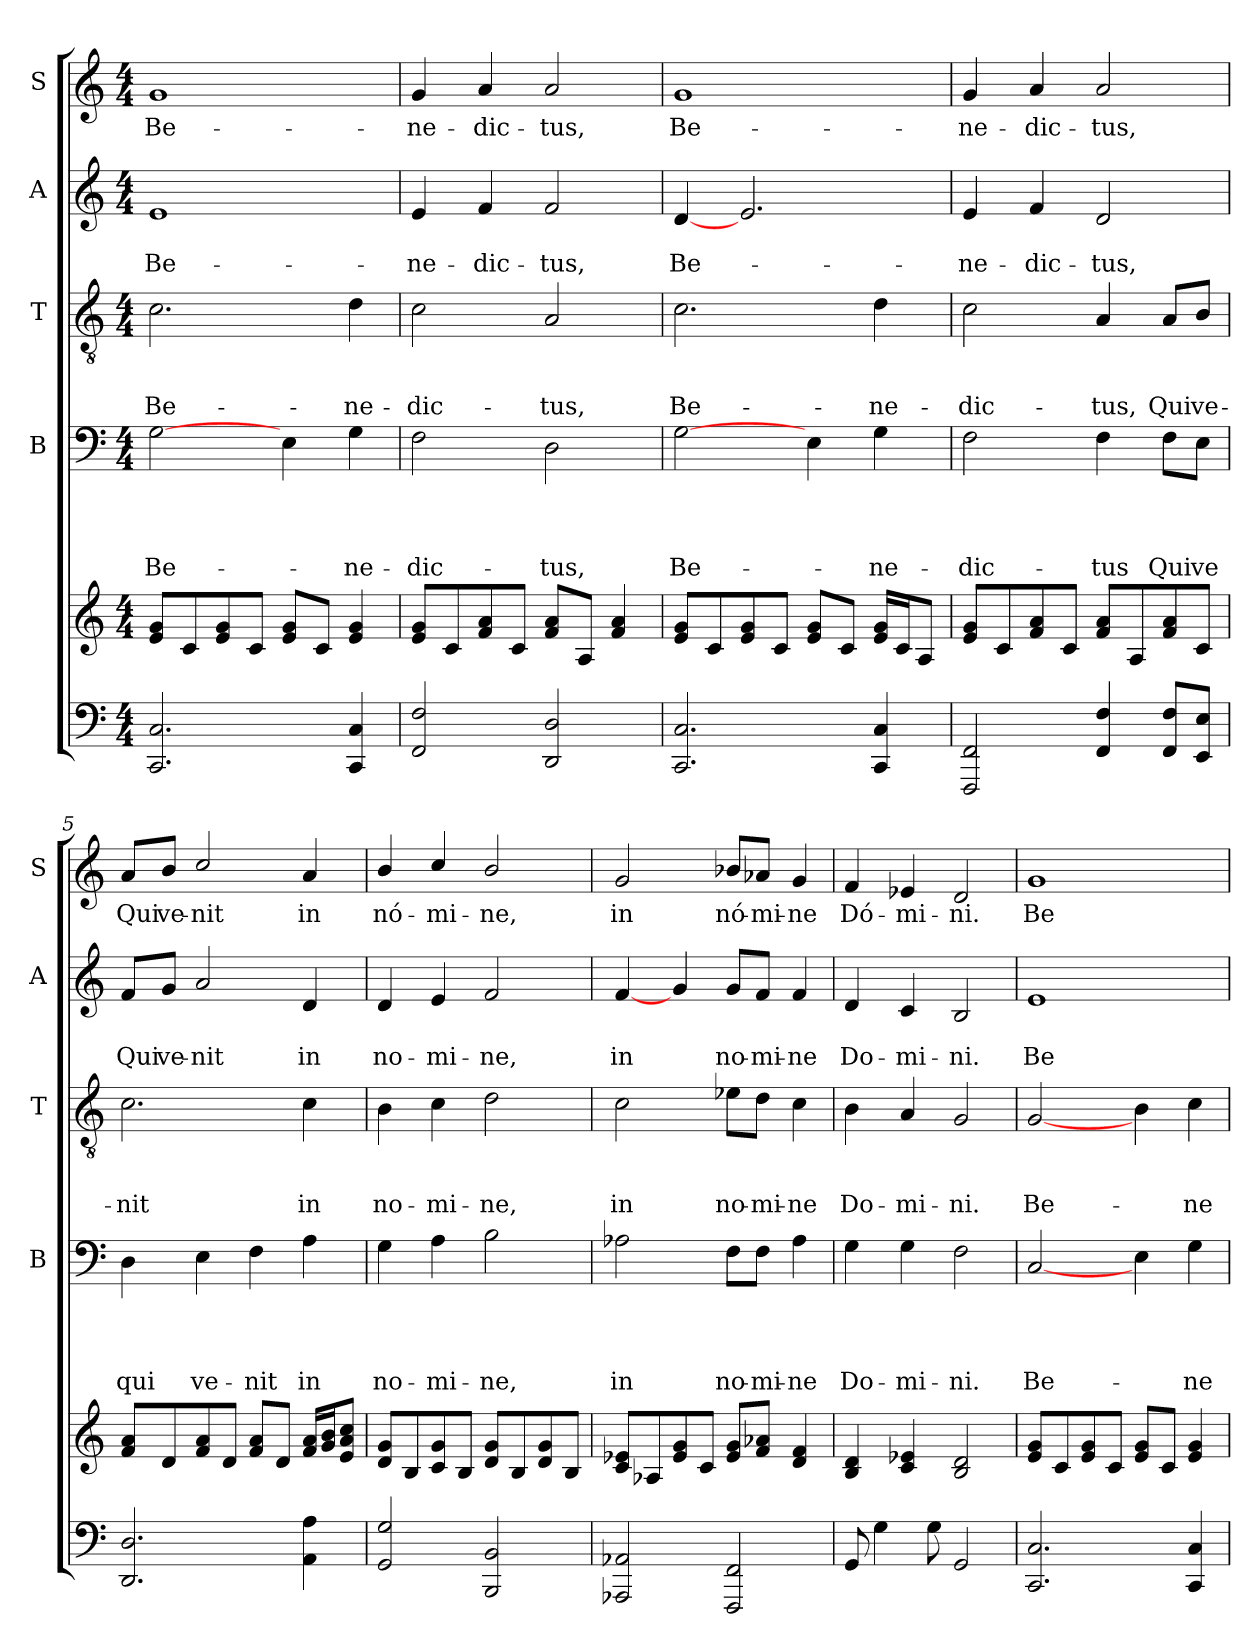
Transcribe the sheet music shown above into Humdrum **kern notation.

**kern	**kern	**kern	**text	**text	**text	**text	**kern	**text	**text	**text	**kern	**text	**text	**kern	**text
*part5	*part5	*part4	*part4	*part4	*part4	*part4	*part3	*part3	*part3	*part3	*part2	*part2	*part2	*part1	*part1
*staff6	*staff5	*staff4	*staff4	*staff4	*staff4	*staff4	*staff3	*staff3	*staff3	*staff3	*staff2	*staff2	*staff2	*staff1	*staff1
*	*	*I"B	*	*	*	*	*I"T	*	*	*	*I"A	*	*	*I"S	*
*	*	*I'B	*	*	*	*	*I'T	*	*	*	*I'A	*	*	*I'S	*
*clefF4	*clefG2	*clefF4	*	*	*	*	*clefGv2	*	*	*	*clefG2	*	*	*clefG2	*
*k[]	*k[]	*k[]	*	*	*	*	*k[]	*	*	*	*k[]	*	*	*k[]	*
*C:	*C:	*C:	*	*	*	*	*C:	*	*	*	*C:	*	*	*C:	*
*M4/4	*M4/4	*M4/4	*	*	*	*	*M4/4	*	*	*	*M4/4	*	*	*M4/4	*
*MM82	*MM82	*MM82	*	*	*	*	*MM82	*	*	*	*MM82	*	*	*MM82	*
=1	=1	=1	=1	=1	=1	=1	=1	=1	=1	=1	=1	=1	=1	=1	=1
!	!	!	!	!	!	!LO:LY:b	!	!	!	!LO:LY:b	!	!	!LO:LY:b	!	!LO:LY:b
2.CC/ 2.C/	8e/ 8g/L	[2G\	.	.	.	Be-	2.c\	.	.	Be-	1e	.	Be-	1g	Be-
.	8c/	.	.	.	.	.	.	.	.	.	.	.	.	.	.
.	8e/ 8g/	.	.	.	.	.	.	.	.	.	.	.	.	.	.
.	8c/J	.	.	.	.	.	.	.	.	.	.	.	.	.	.
.	8e/ 8g/L	4E\	.	.	.	.	.	.	.	.	.	.	.	.	.
.	8c/J	.	.	.	.	.	.	.	.	.	.	.	.	.	.
!	!	!	!	!	!	!LO:LY:b	!	!	!	!LO:LY:b	!	!	!	!	!
4CC/ 4C/	4e/ 4g/	4G\	.	.	.	-ne-	4d\	.	.	-ne-	.	.	.	.	.
=2	=2	=2	=2	=2	=2	=2	=2	=2	=2	=2	=2	=2	=2	=2	=2
!	!	!	!	!	!	!LO:LY:b	!	!	!	!LO:LY:b	!	!	!LO:LY:b	!	!LO:LY:b
2FF/ 2F/	8e/ 8g/L	2F\	.	.	.	-dic-	2c\	.	.	-dic-	4e/	.	-ne-	4g/	-ne-
.	8c/	.	.	.	.	.	.	.	.	.	.	.	.	.	.
!	!	!	!	!	!	!	!	!	!	!	!	!	!LO:LY:b	!	!LO:LY:b
.	8f/ 8a/	.	.	.	.	.	.	.	.	.	4f/	.	-dic-	4a/	-dic-
.	8c/J	.	.	.	.	.	.	.	.	.	.	.	.	.	.
!	!	!	!	!	!	!LO:LY:b	!	!	!	!LO:LY:b	!	!	!LO:LY:b	!	!LO:LY:b
2DD/ 2D/	8f/ 8a/L	2D\	.	.	.	-tus,	2A/	.	.	-tus,	2f/	.	-tus,	2a/	-tus,
.	8A/J	.	.	.	.	.	.	.	.	.	.	.	.	.	.
.	4f/ 4a/	.	.	.	.	.	.	.	.	.	.	.	.	.	.
=3	=3	=3	=3	=3	=3	=3	=3	=3	=3	=3	=3	=3	=3	=3	=3
!	!	!	!	!	!	!LO:LY:b	!	!	!	!LO:LY:b	!	!	!LO:LY:b	!	!LO:LY:b
2.CC/ 2.C/	8e/ 8g/L	[2G\	.	.	.	Be-	2.c\	.	.	Be-	[4d/	.	Be-	1g	Be-
.	8c/	.	.	.	.	.	.	.	.	.	.	.	.	.	.
.	8e/ 8g/	.	.	.	.	.	.	.	.	.	2.e/	.	.	.	.
.	8c/J	.	.	.	.	.	.	.	.	.	.	.	.	.	.
.	8e/ 8g/L	4E\	.	.	.	.	.	.	.	.	.	.	.	.	.
.	8c/J	.	.	.	.	.	.	.	.	.	.	.	.	.	.
!	!	!	!	!	!	!LO:LY:b	!	!	!	!LO:LY:b	!	!	!	!	!
4CC/ 4C/	16e/ 16g/LL	4G\	.	.	.	-ne-	4d\	.	.	-ne-	.	.	.	.	.
.	16c/J	.	.	.	.	.	.	.	.	.	.	.	.	.	.
.	8A/J	.	.	.	.	.	.	.	.	.	.	.	.	.	.
=4	=4	=4	=4	=4	=4	=4	=4	=4	=4	=4	=4	=4	=4	=4	=4
!	!	!	!	!	!	!LO:LY:b	!	!	!	!LO:LY:b	!	!	!LO:LY:b	!	!LO:LY:b
2FFF/ 2FF/	8e/ 8g/L	2F\	.	.	.	-dic-	2c\	.	.	-dic-	4e/	.	-ne-	4g/	-ne-
.	8c/	.	.	.	.	.	.	.	.	.	.	.	.	.	.
!	!	!	!	!	!	!	!	!	!	!	!	!	!LO:LY:b	!	!LO:LY:b
.	8f/ 8a/	.	.	.	.	.	.	.	.	.	4f/	.	-dic-	4a/	-dic-
.	8c/J	.	.	.	.	.	.	.	.	.	.	.	.	.	.
!	!	!	!	!	!	!LO:LY:b	!	!	!	!LO:LY:b	!	!	!LO:LY:b	!	!LO:LY:b
4FF/ 4F/	8f/ 8a/L	4F\	.	.	.	-tus	4A/	.	.	-tus,	2d/	.	-tus,	2a/	-tus,
.	8A/	.	.	.	.	.	.	.	.	.	.	.	.	.	.
!	!	!	!	!	!	!LO:LY:b	!	!	!	!LO:LY:b	!	!	!	!	!
8FF/ 8F/L	8f/ 8a/	8F\L	.	.	.	Qui	8A/L	.	.	Qui	.	.	.	.	.
!	!	!	!	!	!	!LO:LY:b	!	!	!	!LO:LY:b	!	!	!	!	!
8EE/ 8E/J	8c/J	8E\J	.	.	.	ve	8B/J	.	.	ve-	.	.	.	.	.
!!LO:LB:g=z
=5	=5	=5	=5	=5	=5	=5	=5	=5	=5	=5	=5	=5	=5	=5	=5
!	!	!	!	!	!	!LO:LY:b	!	!	!	!LO:LY:b	!	!	!LO:LY:b	!	!LO:LY:b
2.DD/ 2.D/	8f/ 8a/L	4D\	.	.	.	qui	2.c\	.	.	-nit	8f/L	.	Qui	8a/L	Qui
!	!	!	!	!	!	!	!	!	!	!	!	!	!LO:LY:b	!	!LO:LY:b
.	8d/	.	.	.	.	.	.	.	.	.	8g/J	.	ve-	8b/J	ve-
!	!	!	!	!	!	!LO:LY:b	!	!	!	!	!	!	!LO:LY:b	!	!LO:LY:b
.	8f/ 8a/	4E\	.	.	.	ve-	.	.	.	.	2a/	.	-nit	2cc/	-nit
.	8d/J	.	.	.	.	.	.	.	.	.	.	.	.	.	.
!	!	!	!	!	!	!LO:LY:b	!	!	!	!	!	!	!	!	!
.	8f/ 8a/L	4F\	.	.	.	-nit	.	.	.	.	.	.	.	.	.
.	8d/J	.	.	.	.	.	.	.	.	.	.	.	.	.	.
!	!	!	!	!	!	!LO:LY:b	!	!	!	!LO:LY:b	!	!	!LO:LY:b	!	!LO:LY:b
4AA\ 4A\	16f/ 16a/LL	4A\	.	.	.	in	4c\	.	.	in	4d/	.	in	4a/	in
.	16g/ 16b/J	.	.	.	.	.	.	.	.	.	.	.	.	.	.
.	8e/ 8a/ 8cc/J	.	.	.	.	.	.	.	.	.	.	.	.	.	.
=6	=6	=6	=6	=6	=6	=6	=6	=6	=6	=6	=6	=6	=6	=6	=6
!	!	!	!	!	!	!LO:LY:b	!	!	!	!LO:LY:b	!	!	!LO:LY:b	!	!LO:LY:b
2GG/ 2G/	8d/ 8g/L	4G\	.	.	.	no-	4B\	.	.	no-	4d/	.	no-	4b/	nó-
.	8B/	.	.	.	.	.	.	.	.	.	.	.	.	.	.
!	!	!	!	!	!	!LO:LY:b	!	!	!	!LO:LY:b	!	!	!LO:LY:b	!	!LO:LY:b
.	8c/ 8g/	4A\	.	.	.	-mi-	4c\	.	.	-mi-	4e/	.	-mi-	4cc/	-mi-
.	8B/J	.	.	.	.	.	.	.	.	.	.	.	.	.	.
!	!	!	!	!	!	!LO:LY:b	!	!	!	!LO:LY:b	!	!	!LO:LY:b	!	!LO:LY:b
2BBB/ 2BB/	8d/ 8g/L	2B\	.	.	.	-ne,	2d\	.	.	-ne,	2f/	.	-ne,	2b/	-ne,
.	8B/	.	.	.	.	.	.	.	.	.	.	.	.	.	.
.	8d/ 8g/	.	.	.	.	.	.	.	.	.	.	.	.	.	.
.	8B/J	.	.	.	.	.	.	.	.	.	.	.	.	.	.
=7	=7	=7	=7	=7	=7	=7	=7	=7	=7	=7	=7	=7	=7	=7	=7
!	!	!	!	!	!	!LO:LY:b	!	!	!	!LO:LY:b	!	!	!LO:LY:b	!	!LO:LY:b
2AAA-X/ 2AA-X/	8c/ 8e-X/L	2A-X\	.	.	.	in	2c\	.	.	in	[4f/	.	in	2g/	in
.	8A-X/	.	.	.	.	.	.	.	.	.	.	.	.	.	.
.	8e-/ 8g/	.	.	.	.	.	.	.	.	.	4g/	.	.	.	.
.	8c/J	.	.	.	.	.	.	.	.	.	.	.	.	.	.
!	!	!	!	!	!	!LO:LY:b	!	!	!	!LO:LY:b	!	!	!LO:LY:b	!	!LO:LY:b
2FFF/ 2FF/	8e-/ 8g/L	8F\L	.	.	.	no-	8e-X\L	.	.	no-	8g/L	.	no-	8b-X/L	nó-
!	!	!	!	!	!	!LO:LY:b	!	!	!	!LO:LY:b	!	!	!LO:LY:b	!	!LO:LY:b
.	8f/ 8a-X/J	8F\J	.	.	.	-mi-	8d\J	.	.	-mi-	8f/J	.	-mi-	8a-X/J	-mi-
!	!	!	!	!	!	!LO:LY:b	!	!	!	!LO:LY:b	!	!	!LO:LY:b	!	!LO:LY:b
.	4d/ 4f/	4A-\	.	.	.	-ne	4c\	.	.	-ne	4f/	.	-ne	4g/	-ne
=8	=8	=8	=8	=8	=8	=8	=8	=8	=8	=8	=8	=8	=8	=8	=8
!	!	!	!	!	!	!LO:LY:b	!	!	!	!LO:LY:b	!	!	!LO:LY:b	!	!LO:LY:b
8GG/	4B/ 4d/	4G\	.	.	.	Do-	4B\	.	.	Do-	4d/	.	Do-	4f/	Dó-
4G\	.	.	.	.	.	.	.	.	.	.	.	.	.	.	.
!	!	!	!	!	!	!LO:LY:b	!	!	!	!LO:LY:b	!	!	!LO:LY:b	!	!LO:LY:b
.	4c/ 4e-X/	4G\	.	.	.	-mi-	4A/	.	.	-mi-	4c/	.	-mi-	4e-X/	-mi-
8G\	.	.	.	.	.	.	.	.	.	.	.	.	.	.	.
!	!	!	!	!	!	!LO:LY:b	!	!	!	!LO:LY:b	!	!	!LO:LY:b	!	!LO:LY:b
2GG/	2B/ 2d/	2F\	.	.	.	-ni.	2G/	.	.	-ni.	2B/	.	-ni.	2d/	-ni.
=9	=9	=9	=9	=9	=9	=9	=9	=9	=9	=9	=9	=9	=9	=9	=9
!	!	!	!	!	!	!LO:LY:b	!	!	!	!LO:LY:b	!	!	!LO:LY:b	!	!LO:LY:b
2.CC/ 2.C/	8e/ 8g/L	[2C/	.	.	.	Be-	[2G/	.	.	Be-	1e	.	Be-	1g	Be-
.	8c/	.	.	.	.	.	.	.	.	.	.	.	.	.	.
.	8e/ 8g/	.	.	.	.	.	.	.	.	.	.	.	.	.	.
.	8c/J	.	.	.	.	.	.	.	.	.	.	.	.	.	.
.	8e/ 8g/L	4E\	.	.	.	.	4B\	.	.	.	.	.	.	.	.
.	8c/J	.	.	.	.	.	.	.	.	.	.	.	.	.	.
!	!	!	!	!	!	!LO:LY:b	!	!	!	!LO:LY:b	!	!	!	!	!
4CC/ 4C/	4e/ 4g/	4G\	.	.	.	-ne-	4c\	.	.	-ne-	.	.	.	.	.
=	=	=	=	=	=	=	=	=	=	=	=	=	=	=	=
*-	*-	*-	*-	*-	*-	*-	*-	*-	*-	*-	*-	*-	*-	*-	*-
